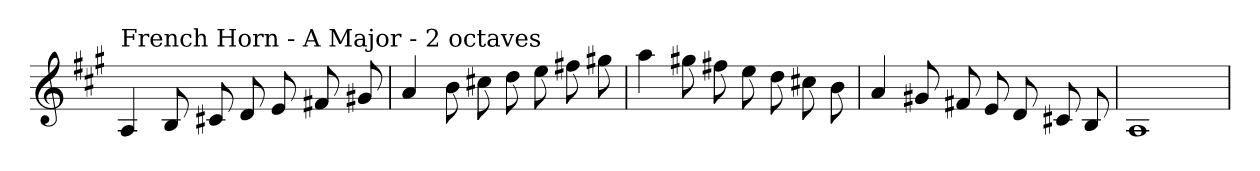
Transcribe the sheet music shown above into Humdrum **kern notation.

**kern
*part1
*staff1
*clefG2
*k[f#c#g#]
*A:
=
!LO:TX:a:t=French Horn - A Major - 2 octaves
4A
8B
8c#X
8d
8e
8f#X
8g#X
=
4a
8b
8cc#X
8dd
8ee
8ff#X
8gg#X
=
4aa
8gg#X
8ff#X
8ee
8dd
8cc#X
8b
=
4a
8g#X
8f#X
8e
8d
8c#X
8B
=
1A
=
*-
